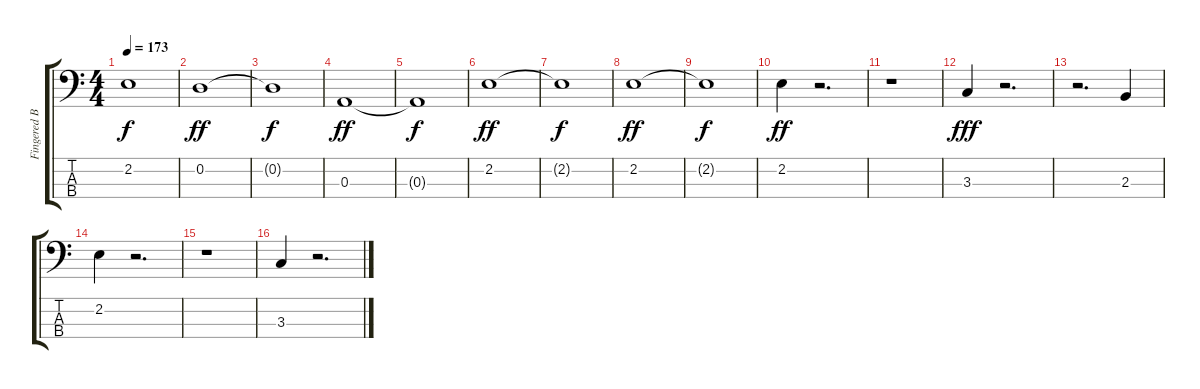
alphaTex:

\track ("Fingered Bass" "Fingered B") {instrument electricbassfinger}
\staff {score tabs}
\tuning (G2 D2 A1 E1) {hide}
\ts (4 4)
\tempo 173
\clef f4
\ks c
2.2{t}.1{dy f} |
0.2.1{dy ff} |
0.2{t}.1{dy f} |
0.3.1{dy ff} |
0.3{t}.1{dy f} |
2.2.1{dy ff} |
2.2{t}.1{dy f} |
2.2.1{dy ff} |
2.2{t}.1{dy f} |
2.2.4{dy ff} r.2{d} |
r.1 |
3.3.4{dy fff} r.2{d} |
r.2{d} 2.3.4 |
2.2.4 r.2{d} |
r.1 |
3.3.4 r.2{d}
